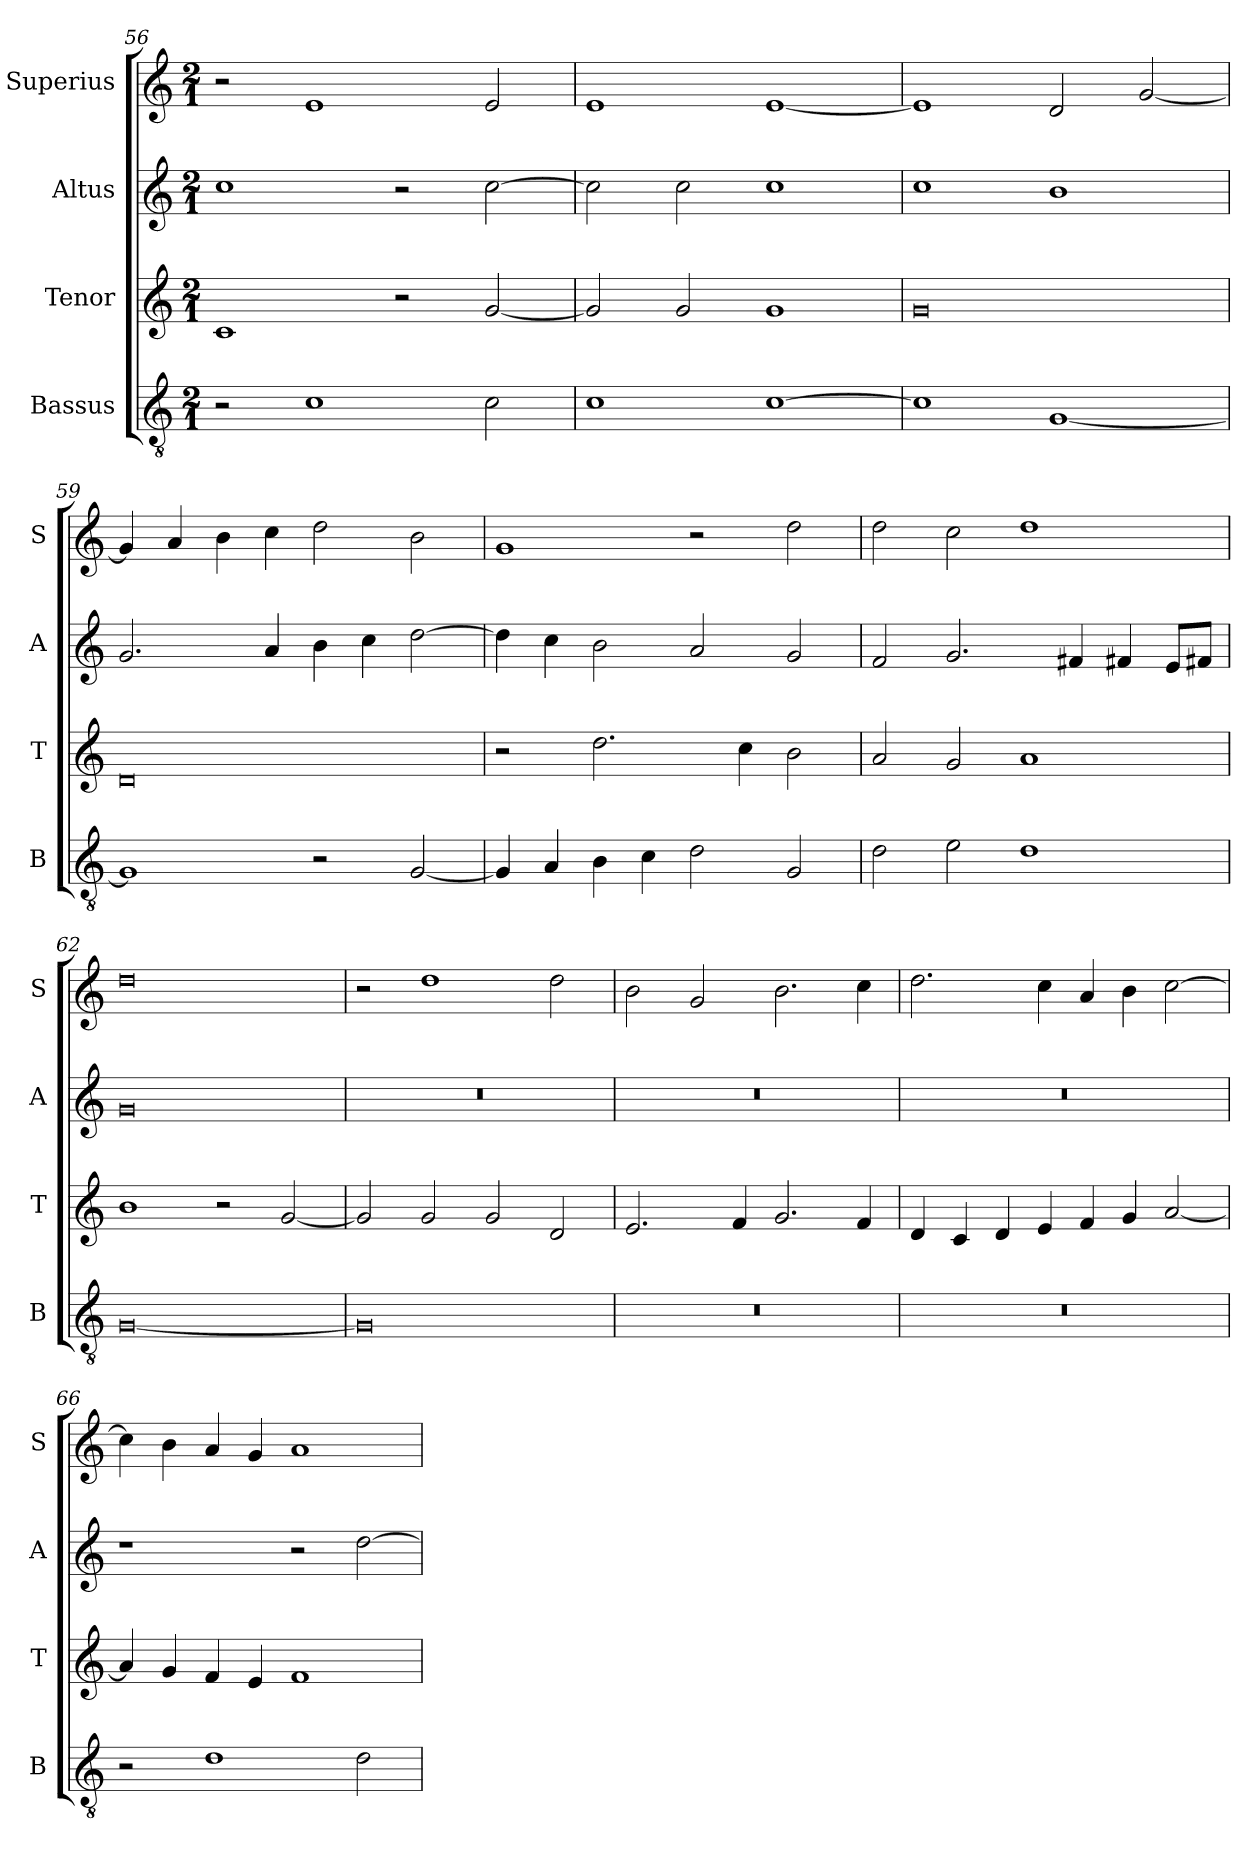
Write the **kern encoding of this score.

**kern	**kern	**kern	**kern
*part4	*part3	*part2	*part1
*staff4	*staff3	*staff2	*staff1
*I"Bassus	*I"Tenor	*I"Altus	*I"Superius
*I'B	*I'T	*I'A	*I'S
*clefGv2	*clefG2	*clefG2	*clefG2
*k[]	*k[]	*k[]	*k[]
*C:	*C:	*C:	*C:
*M2/1	*M2/1	*M2/1	*M2/1
=56	=56	=56	=56
2r	1c	1cc	2r
1c	.	.	1e
.	2r	2r	.
2c	[2g	[2cc	2e
=57	=57	=57	=57
1c	2g]	2cc]	1e
.	2g	2cc	.
[1c	1g	1cc	[1e
=58	=58	=58	=58
1c]	0g	1cc	1e]
[1G	.	1b	2d
.	.	.	[2g
=59	=59	=59	=59
1G]	0d	2.g	4g]
.	.	.	4a
.	.	.	4b
.	.	4a	4cc
2r	.	4b	2dd
.	.	4cc	.
[2G	.	[2dd	2b
=60	=60	=60	=60
4G]	2r	4dd]	1g
4A	.	4cc	.
4B	2.dd	2b	.
4c	.	.	.
2d	.	2a	2r
.	4cc	.	.
2G	2b	2g	2dd
=61	=61	=61	=61
2d	2a	2f	2dd
2e	2g	2.g	2cc
1d	1a	.	1dd
.	.	4f#X	.
.	.	4f#X	.
.	.	8eL	.
.	.	8f#XJ	.
=62	=62	=62	=62
[0G	1b	0g	0dd
.	2r	.	.
.	[2g	.	.
=63	=63	=63	=63
0G]	2g]	0r	2r
.	2g	.	1dd
.	2g	.	.
.	2d	.	2dd
=64	=64	=64	=64
0r	2.e	0r	2b
.	.	.	2g
.	4f	.	.
.	2.g	.	2.b
.	4f	.	4cc
=65	=65	=65	=65
0r	4d	0r	2.dd
.	4c	.	.
.	4d	.	.
.	4e	.	4cc
.	4f	.	4a
.	4g	.	4b
.	[2a	.	[2cc
=66	=66	=66	=66
2r	4a]	1r	4cc]
.	4g	.	4b
1d	4f	.	4a
.	4e	.	4g
.	1f	2r	1a
2d	.	[2dd	.
=	=	=	=
*-	*-	*-	*-
